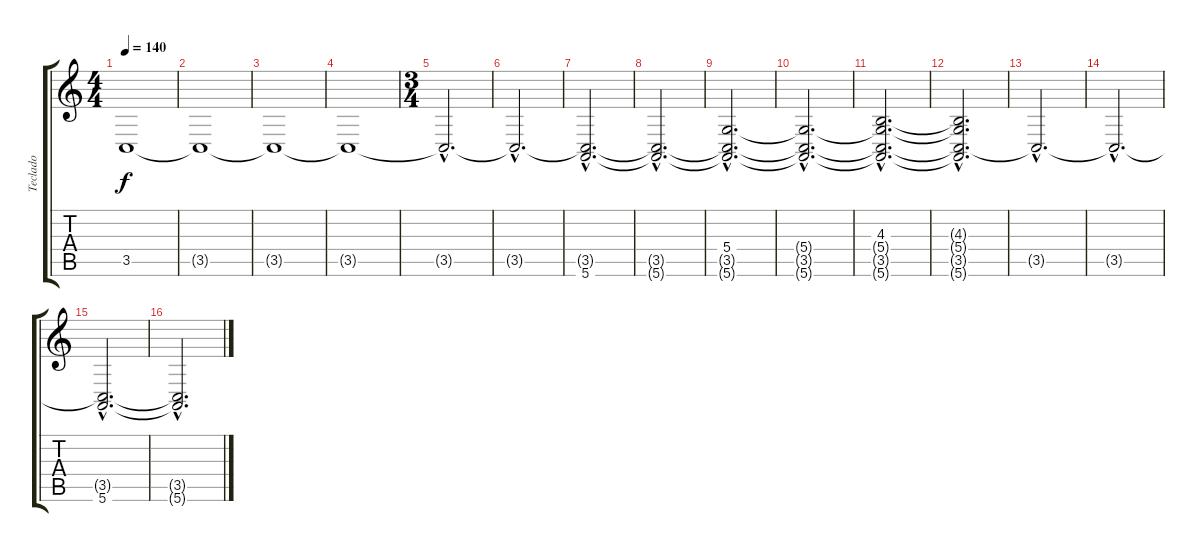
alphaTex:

\track ("Teclado" "Teclado") {instrument lead2sawtooth}
\staff {score tabs}
\tuning (E4 B3 G3 D3 A2 E2) {hide}
\ts (4 4)
\tempo 140
\clef g2
\ks c
3.5.1{dy f} |
3.5{t}.1 |
3.5{t}.1 |
3.5{t}.1 |
\ts (3 4)
3.5{hac t}.2{d} |
3.5{hac t}.2{d} |
(3.5{hac t} 5.6{hac}).2{d} |
(3.5{hac t} 5.6{hac t}).2{d} |
(5.4{hac} 3.5{hac t} 5.6{hac t}).2{d} |
(5.4{hac t} 3.5{hac t} 5.6{hac t}).2{d} |
(4.3{hac} 5.4{hac t} 3.5{hac t} 5.6{hac t}).2{d} |
(4.3{hac t} 5.4{hac t} 3.5{hac t} 5.6{hac t}).2{d} |
3.5{hac t}.2{d} |
3.5{hac t}.2{d} |
(3.5{hac t} 5.6{hac}).2{d} |
(3.5{hac t} 5.6{hac t}).2{d}
